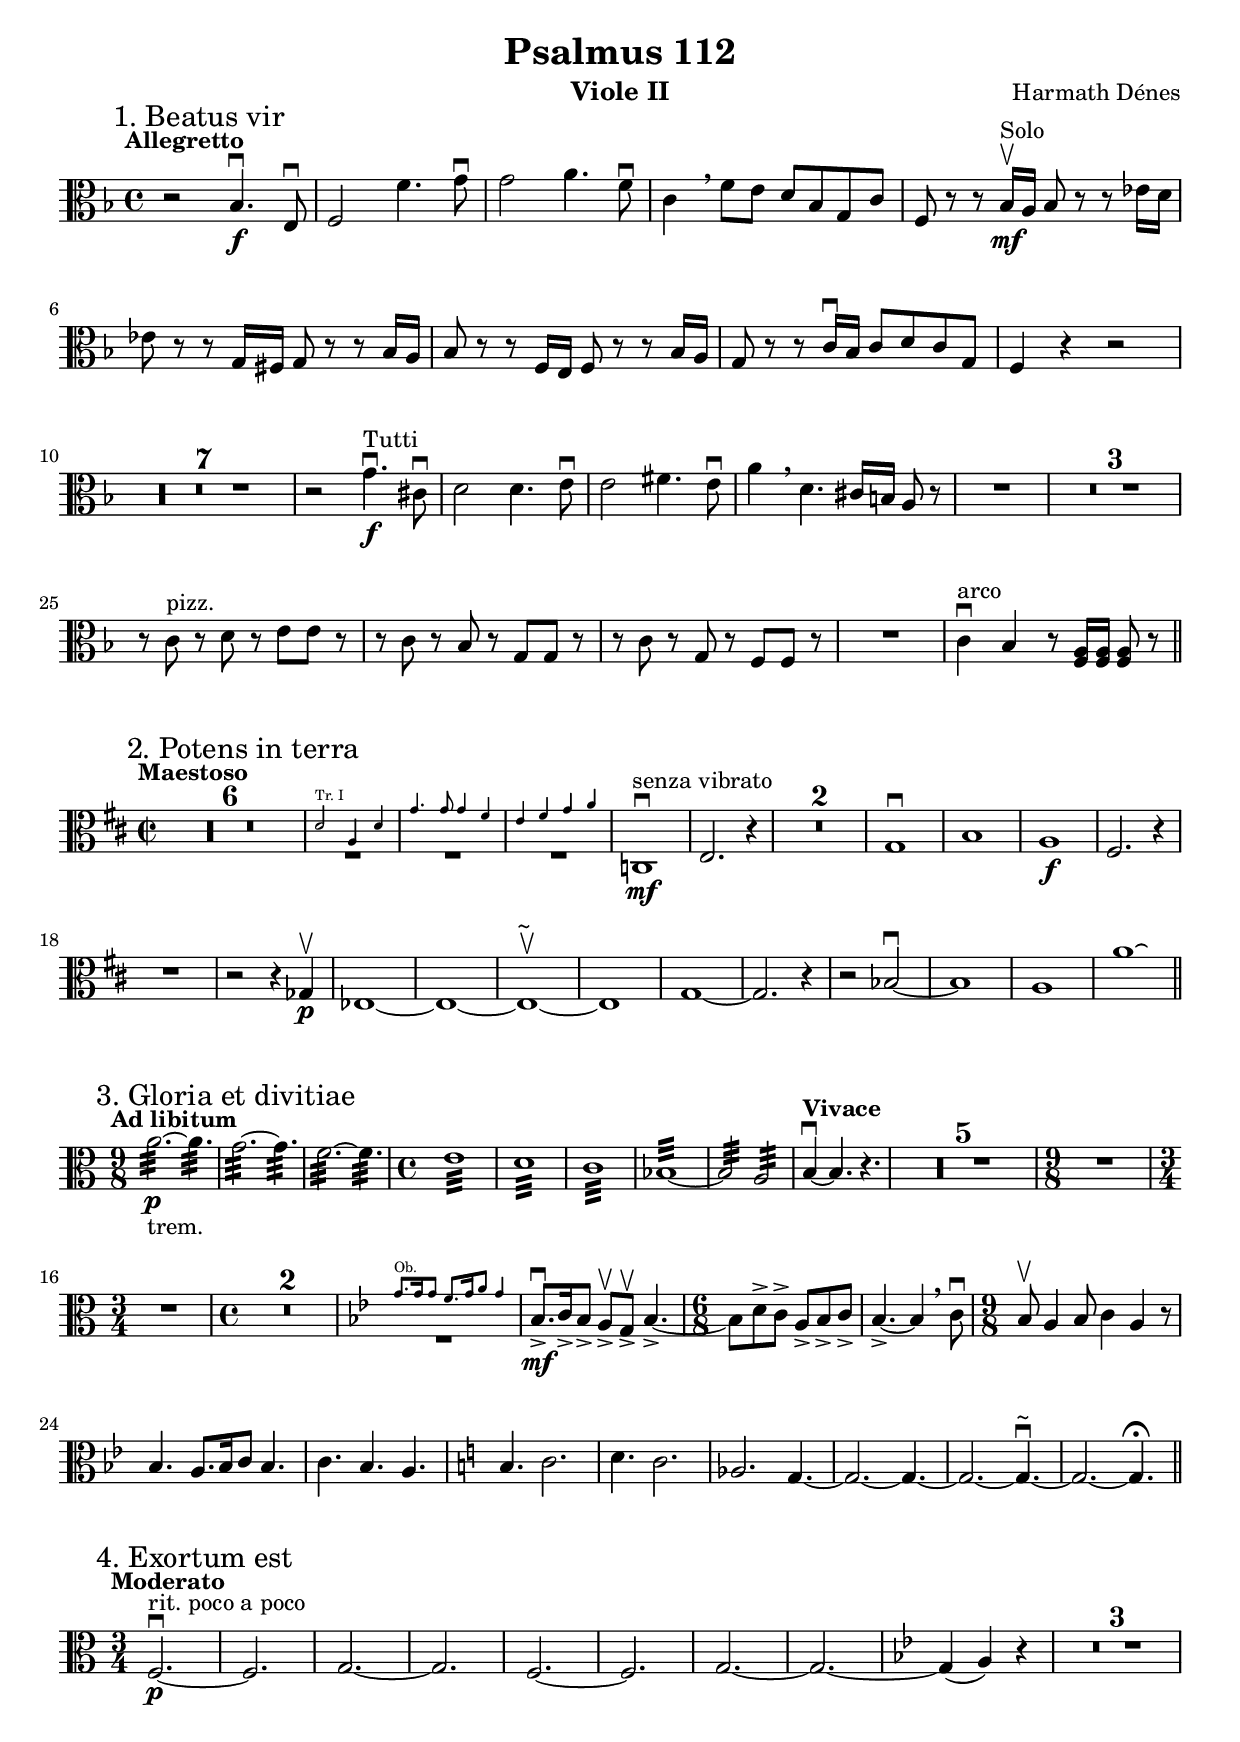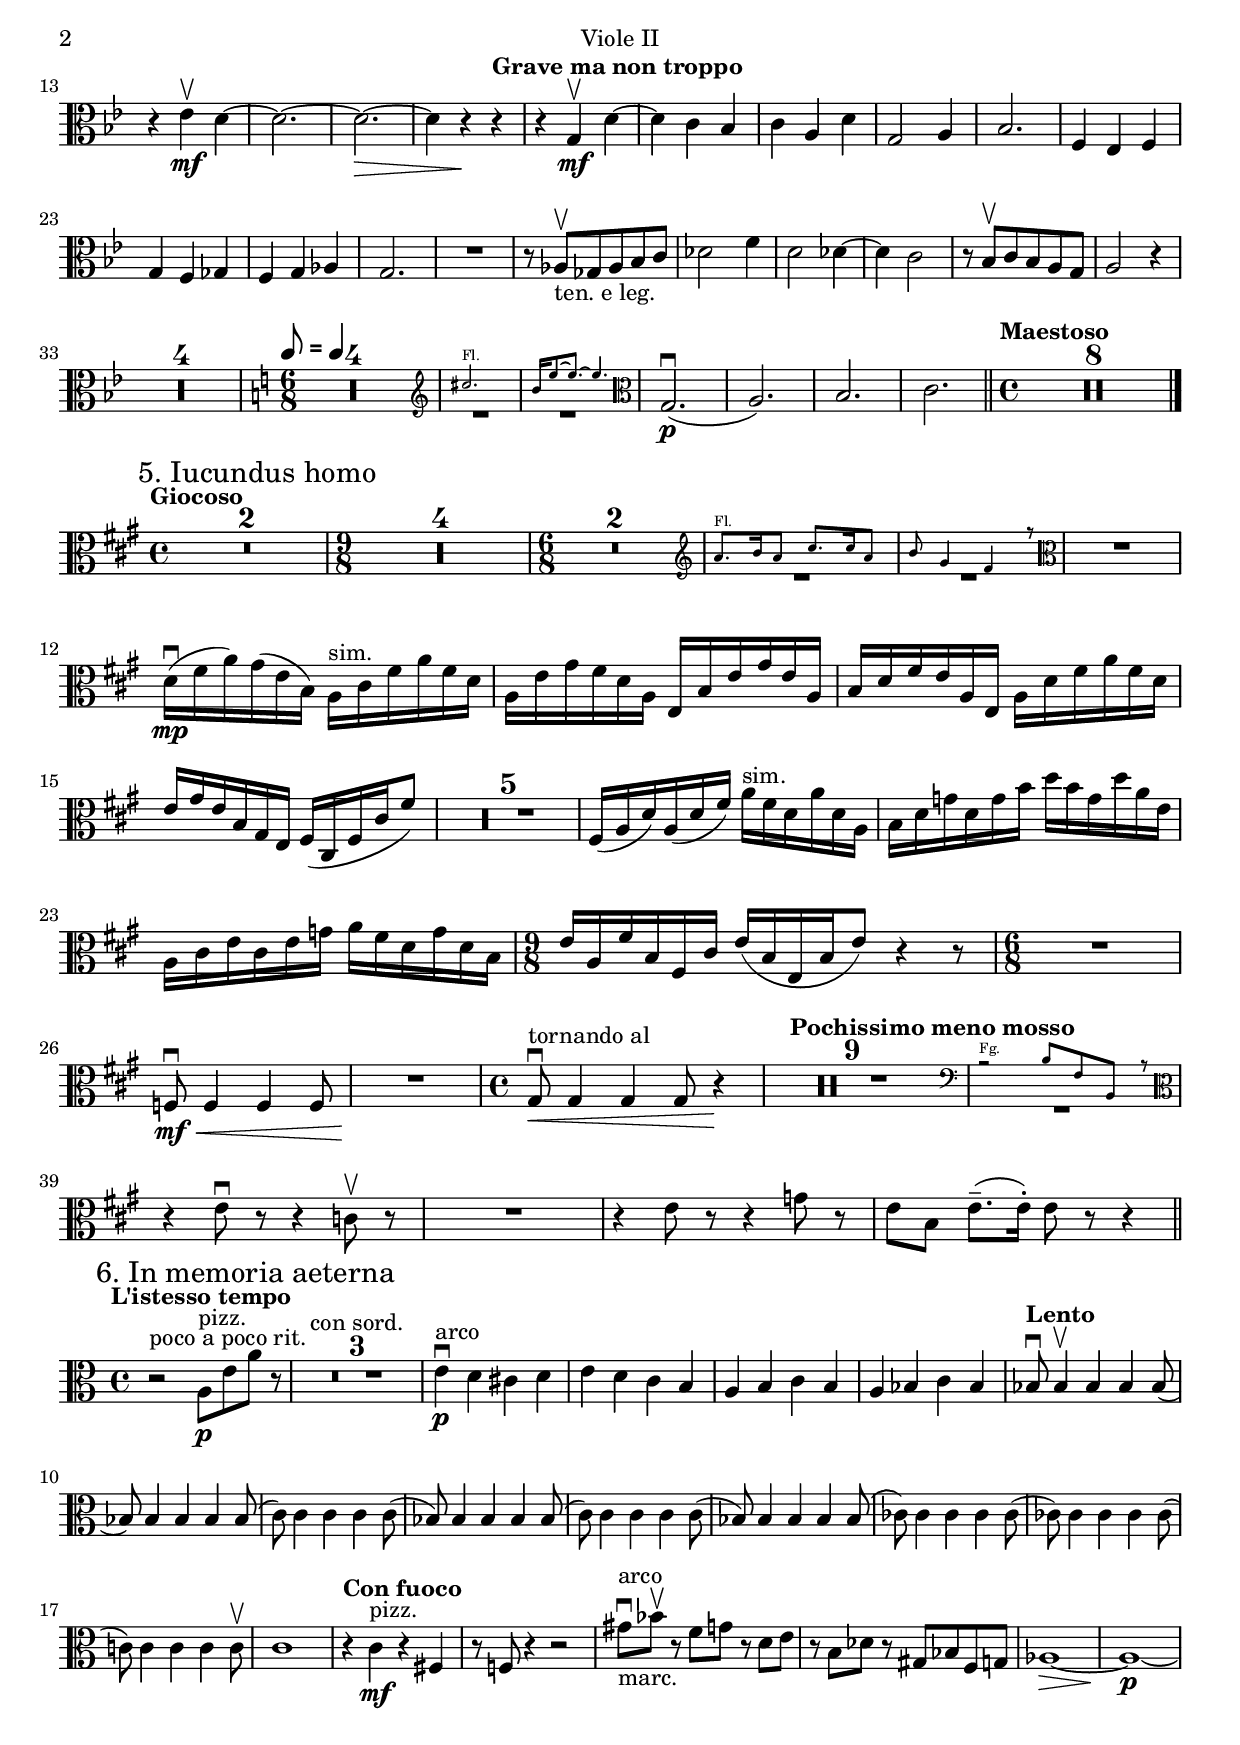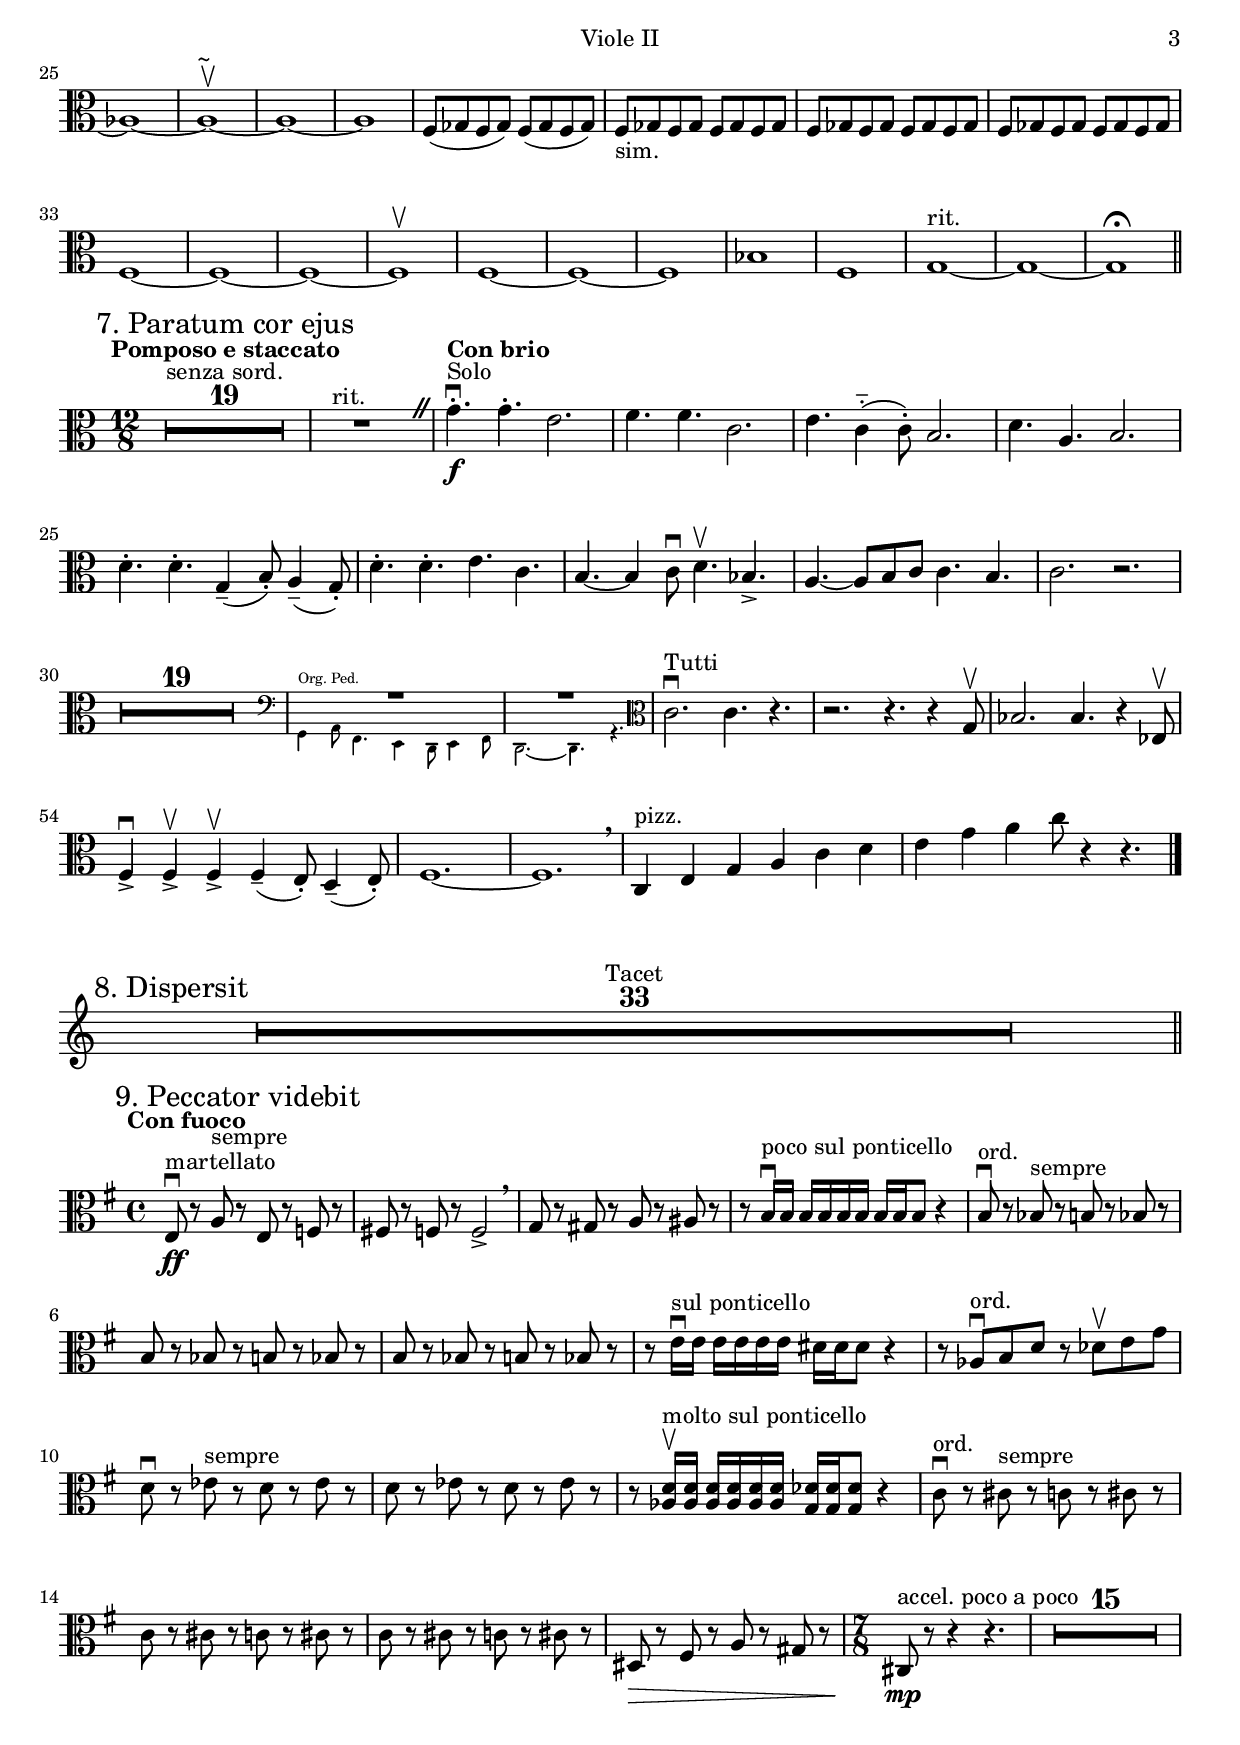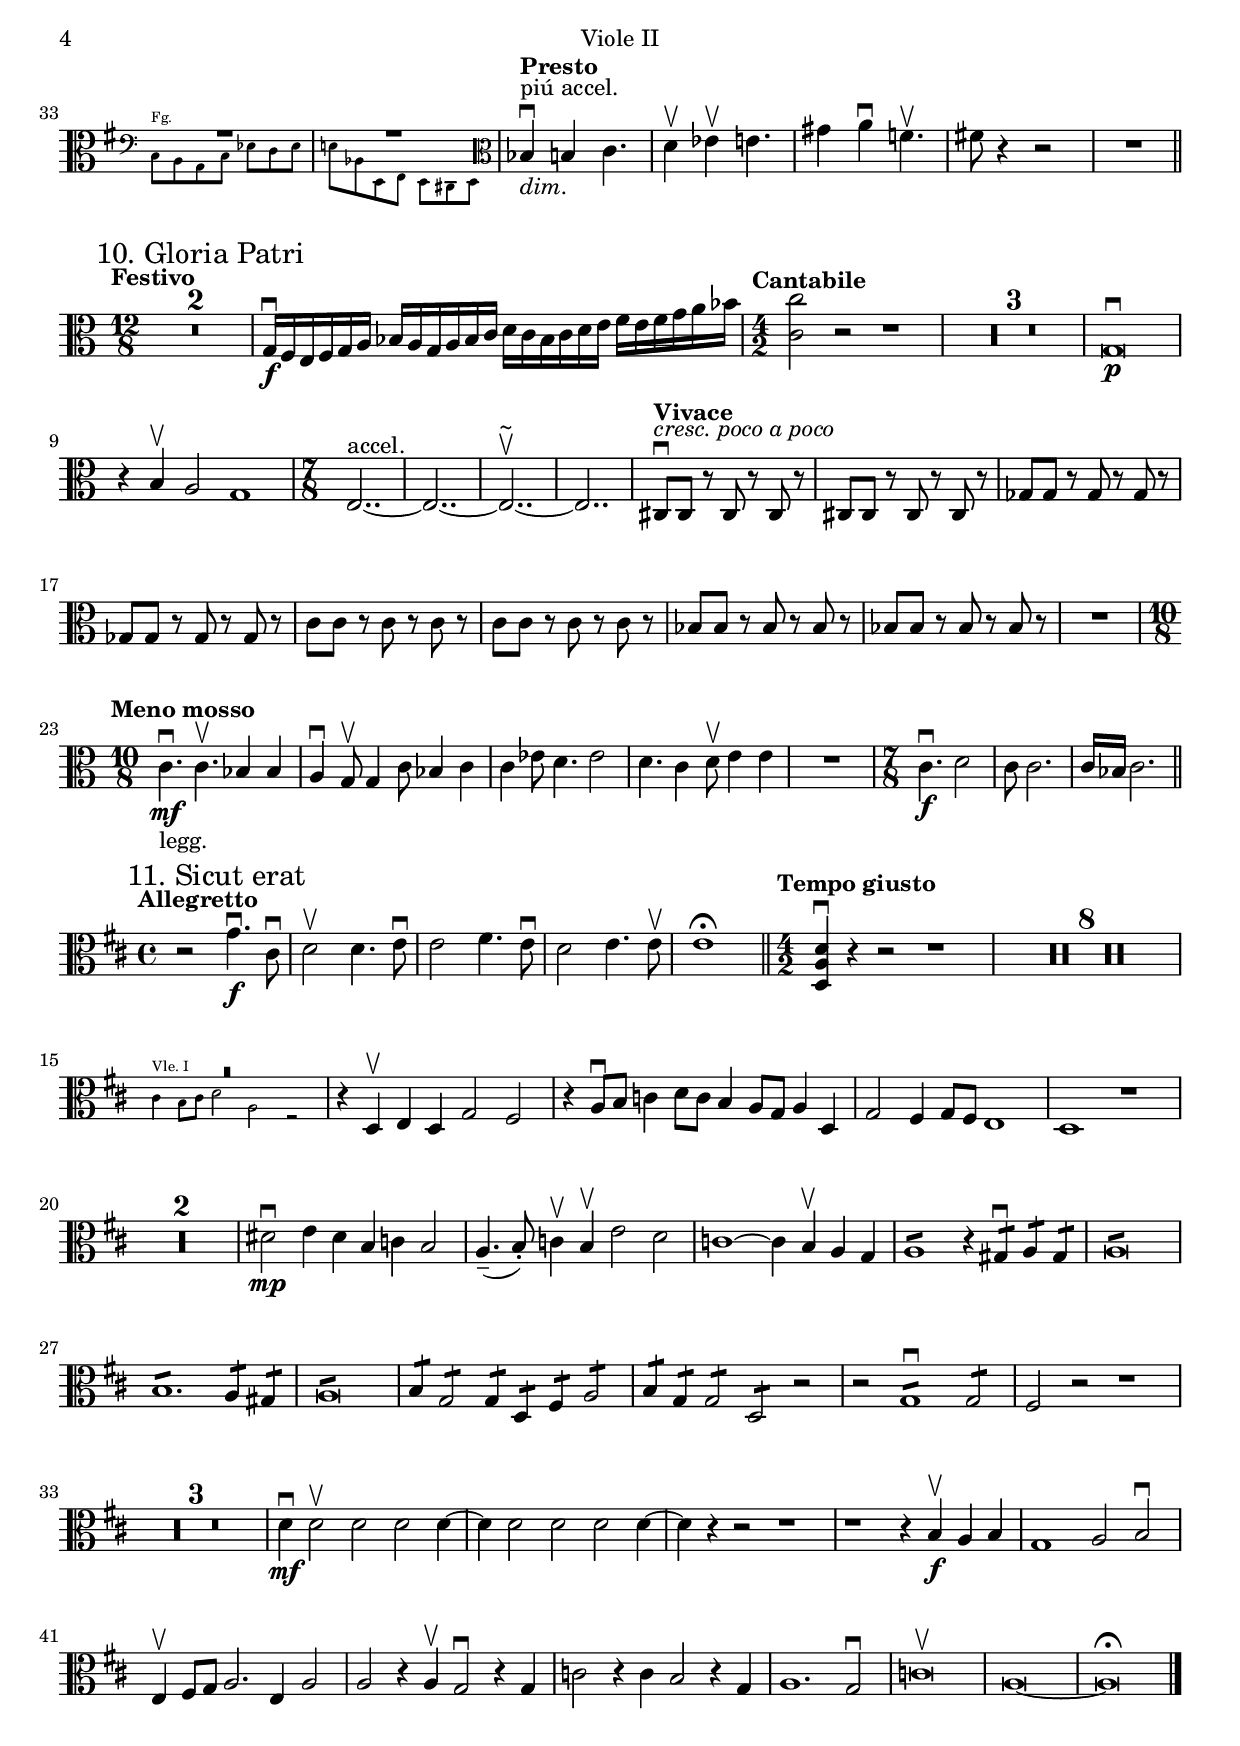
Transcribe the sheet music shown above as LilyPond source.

\include "Common.ily"

\header {
	instrument = "Viole II"
}

\paper {
	page-breaking = #ly:page-turn-breaking
}

\score {
	\new Staff \with { \consists "Page_turn_engraver" } <<
		\AGlobal
		\AVioleII
	>>	
}
\score {
	\new Staff \with { \consists "Page_turn_engraver" } <<
		\BGlobal
		\BVioleII
	>>	
}
\score {
	\new Staff \with { \consists "Page_turn_engraver" } <<
		\CGlobal
		\CVioleII
	>>	
}
\score {
	\new Staff \with { \consists "Page_turn_engraver" } <<
		\DGlobal
		\DViole
	>>	
}
\score {
	\new Staff \with { \consists "Page_turn_engraver" } <<
		\EGlobal
		\EViole
	>>	
}
\score {
	\new Staff \with { \consists "Page_turn_engraver" } <<
		\FGlobal
		\FVioleII
	>>	
}
\score {
	\new Staff \with { \consists "Page_turn_engraver" } <<
		\GGlobal
		\GViole
	>>	
}
\score {
	\new Staff \with { \consists "Page_turn_engraver" } <<
		\HHeader
		\HTacet
	>>	
}
\score {
	\new Staff \with { \consists "Page_turn_engraver" } <<
		\IGlobal
		\IVioleII
	>>	
}
\score {
	\new Staff \with { \consists "Page_turn_engraver" } <<
		\JGlobal
		\JVioleII
	>>	
}
\score {
	\new Staff \with { \consists "Page_turn_engraver" } <<
		\KGlobal
		\KVioleII
	>>	
}